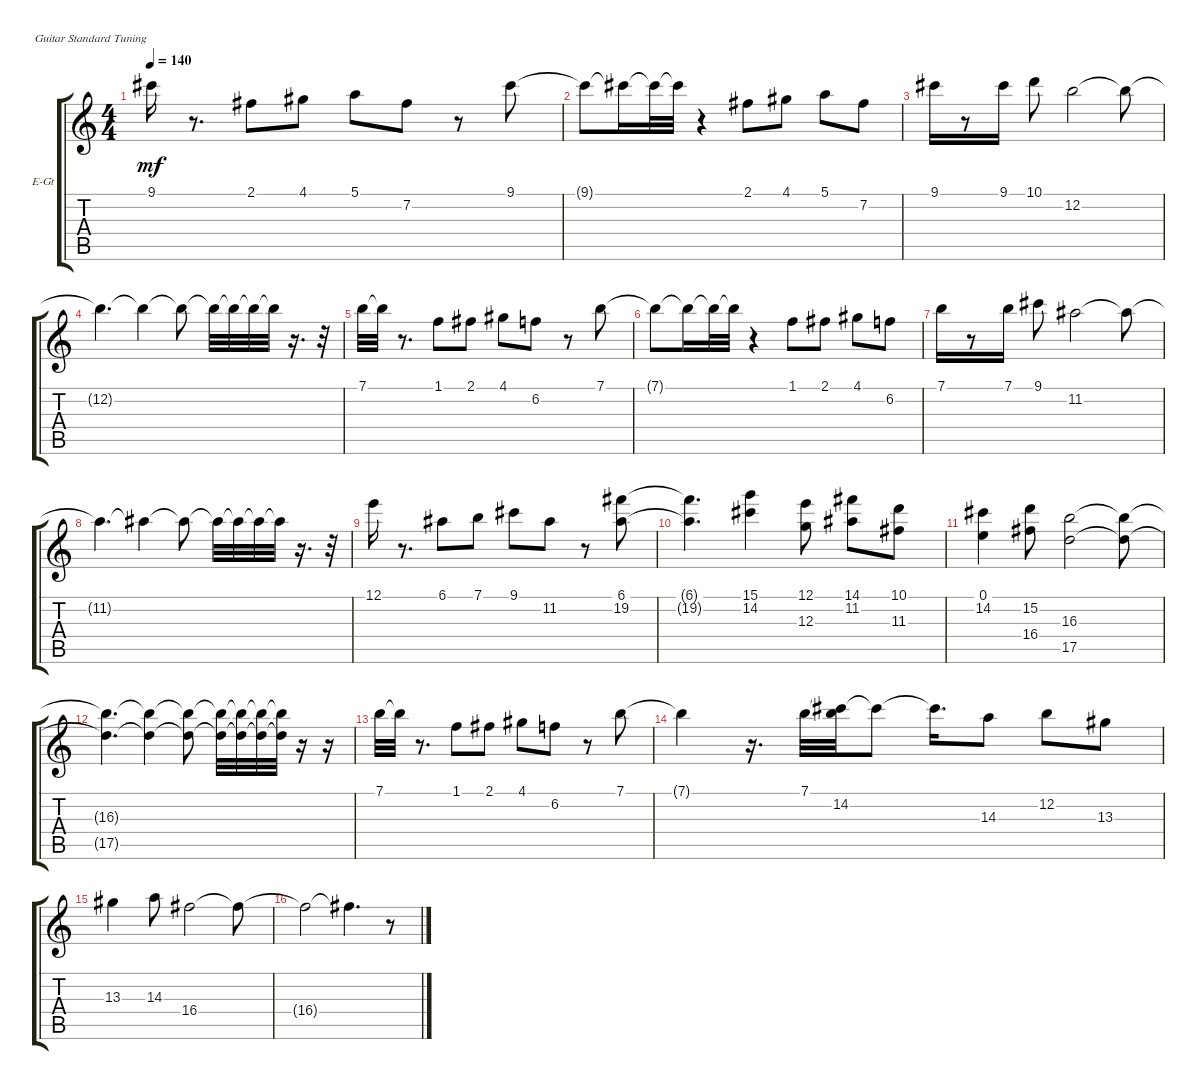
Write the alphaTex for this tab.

\bracketExtendMode groupsimilarinstruments
\firstSystemTrackNameOrientation horizontal
\otherSystemsTrackNameOrientation horizontal
\track ("" "E-Gt") {instrument electricguitarclean}
\staff {score tabs}
\tuning (E4 B3 G3 D3 A2 E2)
\ts (4 4)
\tempo 140
\clef g2
\ks c
9.1.16{dy mf} r.8{d} 2.1.8 4.1.8 5.1.8 7.2.8 r.8 9.1.8 |
9.1{t}.8 9.1{t}.16 9.1{t}.32 9.1{t}.32 r.4 2.1.8 4.1.8 5.1.8 7.2.8 |
9.1.16 r.8 9.1.16 10.1.8 12.2.2 12.2{t}.8 |
12.2{t}.4{d} 12.2{t}.4 12.2{t}.8 12.2{t}.32 12.2{t}.32 12.2{t}.32 12.2{t}.32 r.16{d} r.32 |
7.1.32 7.1{t}.32 r.8{d} 1.1.8 2.1.8 4.1.8 6.2.8 r.8 7.1.8 |
7.1{t}.8 7.1{t}.16 7.1{t}.32 7.1{t}.32 r.4 1.1.8 2.1.8 4.1.8 6.2.8 |
7.1.16 r.8 7.1.16 9.1.8 11.2.2 11.2{t}.8 |
11.2{t}.4{d} 11.2{t}.4 11.2{t}.8 11.2{t}.32 11.2{t}.32 11.2{t}.32 11.2{t}.32 r.16{d} r.32 |
12.1.16 r.8{d} 6.1.8 7.1.8 9.1.8 11.2.8 r.8 (6.1 19.2).8 |
(6.1{t} 19.2{t}).4{d} (14.2 15.1).4 (12.3 12.1).8 (11.2 14.1).8 (11.3 10.1).8 |
(0.1 14.2).4 (16.4 15.2).8 (16.3 17.5).2 (16.3{t} 17.5{t}).8 |
(16.3{t} 17.5{t}).4{d} (16.3{t} 17.5{t}).4 (16.3{t} 17.5{t}).8 (16.3{t} 17.5{t}).32 (16.3{t} 17.5{t}).32 (16.3{t} 17.5{t}).32 (16.3{t} 17.5{t}).32 r.16 r.16 |
7.1.32 7.1{t}.32 r.8{d} 1.1.8 2.1.8 4.1.8 6.2.8 r.8 7.1.8 |
7.1{t}.4 r.16{d} 7.1.32 (7.1{t} 14.2).32 14.2{t}.8 14.2{t}.16{d} 14.3.8 12.2.8 13.3.8 |
13.3.4 14.3.8 16.4.2 16.4{t}.8 |
16.4{t}.2 16.4{t}.4{d} r.8
